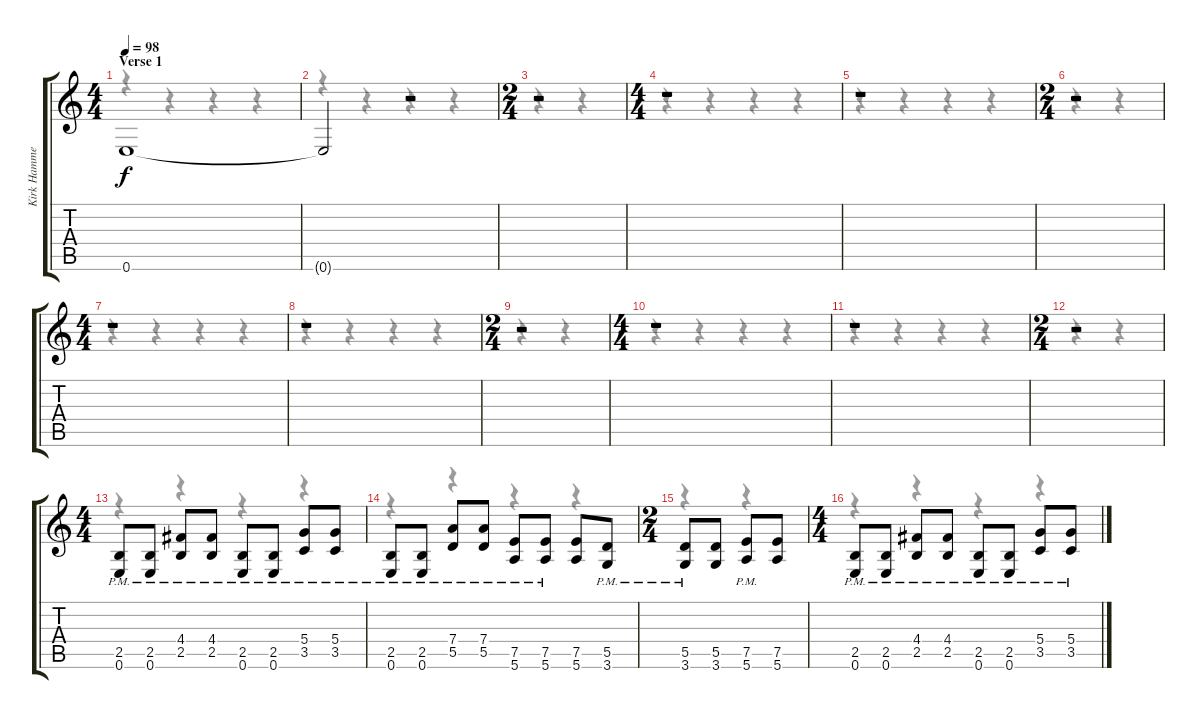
\track ("Kirk Hammett" "Kirk Hamme") {instrument distortionguitar}
\staff {score tabs}
\tuning (E4 B3 G3 D3 A2 E2) {hide}
\voice
\ts (4 4)
\section ("" "Verse 1")
\tempo 98
\clef g2
\ks c
0.6.1{dy f} |
0.6{t}.2 r.2 |
\ts (2 4)
r.2 |
\ts (4 4)
r.1 |
r.1 |
\ts (2 4)
r.2 |
\ts (4 4)
r.1 |
r.1 |
\ts (2 4)
r.2 |
\ts (4 4)
r.1 |
r.1 |
\ts (2 4)
r.2 |
\ts (4 4)
(2.5{pm} 0.6{pm}).8 (2.5{pm} 0.6{pm}).8 (4.4{pm} 2.5{pm}).8 (4.4{pm} 2.5{pm}).8 (2.5{pm} 0.6{pm}).8 (2.5{pm} 0.6{pm}).8 (5.4{pm} 3.5{pm}).8 (5.4{pm} 3.5{pm}).8 |
(2.5{pm} 0.6{pm}).8 (2.5{pm} 0.6{pm}).8 (7.4{pm} 5.5{pm}).8 (7.4{pm} 5.5{pm}).8 (7.5{pm} 5.6{pm}).8 (7.5{pm} 5.6{pm}).8 (7.5 5.6).8 (5.5{pm} 3.6{pm}).8 |
\ts (2 4)
(5.5{pm} 3.6{pm}).8 (5.5 3.6).8 (7.5{pm} 5.6{pm}).8 (7.5 5.6).8 |
\ts (4 4)
(2.5{pm} 0.6{pm}).8 (2.5{pm} 0.6{pm}).8 (4.4{pm} 2.5{pm}).8 (4.4{pm} 2.5{pm}).8 (2.5{pm} 0.6{pm}).8 (2.5{pm} 0.6{pm}).8 (5.4{pm} 3.5{pm}).8 (5.4{pm} 3.5{pm}).8
\voice
\clef g2
\ottava regular
\simile none
\ks c
r.4{dy f} r.4 r.4 r.4 |
r.4 r.4 r.4 r.4 |
r.4 r.4 |
r.4 r.4 r.4 r.4 |
r.4 r.4 r.4 r.4 |
r.4 r.4 |
r.4 r.4 r.4 r.4 |
r.4 r.4 r.4 r.4 |
r.4 r.4 |
r.4 r.4 r.4 r.4 |
r.4 r.4 r.4 r.4 |
r.4 r.4 |
r.4 r.4 r.4 r.4 |
r.4 r.4 r.4 r.4 |
r.4 r.4 |
r.4 r.4 r.4 r.4
